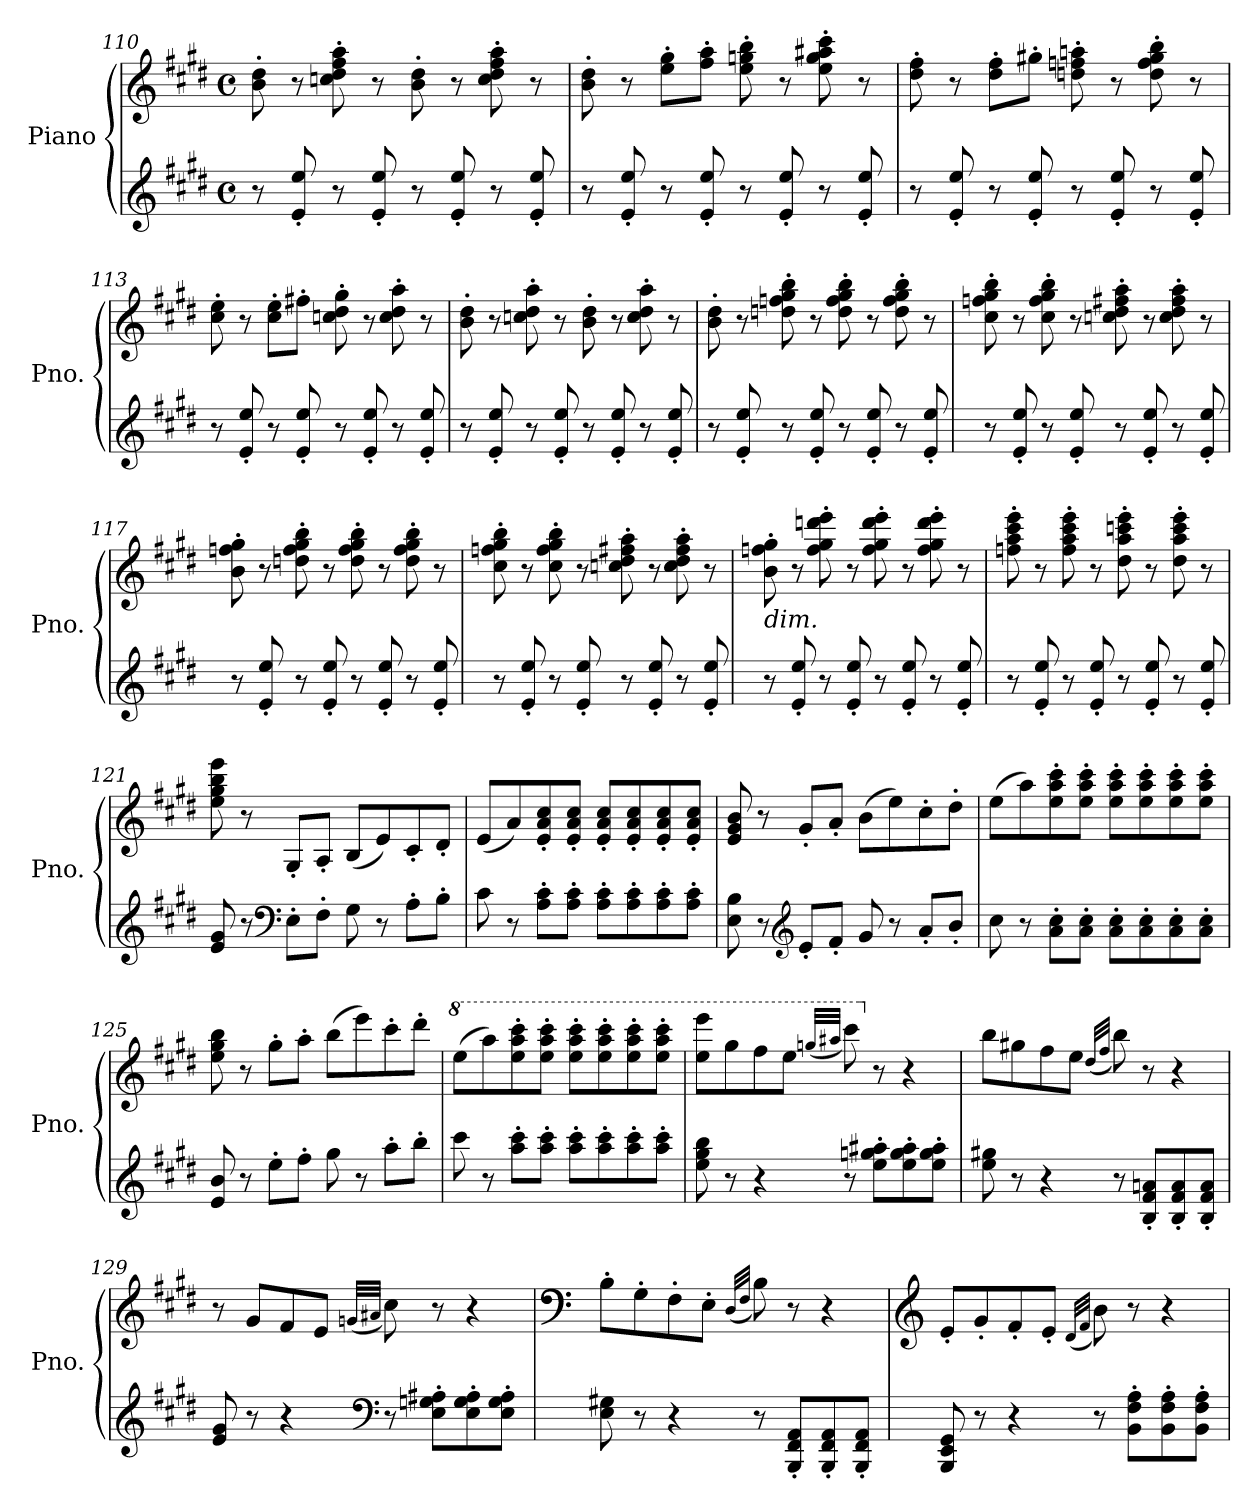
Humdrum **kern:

**kern	**kern
*part1	*part1
*staff2	*staff1
*I"Piano	*
*I'Pno.	*
*clefG2	*clefG2
*k[f#c#g#d#]	*k[f#c#g#d#]
*M4/4	*M4/4
*met(c)	*met(c)
=110	=110
8r	8b\' 8dd#\'
8e/' 8ee/'	8r
8r	8ccn\' 8dd#\' 8ff#\' 8aa\'
8e/' 8ee/'	8r
8r	8b\' 8dd#\'
8e/' 8ee/'	8r
8r	8cc\' 8dd#\' 8ff#\' 8aa\'
8e/' 8ee/'	8r
!!LO:LB:g=z
=111	=111
8r	8b\' 8dd#\'
8e/' 8ee/'	8r
8r	8ee\' 8gg#\'L
8e/' 8ee/'	8ff#\' 8aa\'J
8r	8ee\' 8ggn\' 8bb\'
8e/' 8ee/'	8r
8r	8ee\' 8gg\' 8aa#X\' 8ccc#\'
8e/' 8ee/'	8r
=112	=112
8r	8dd#\' 8ff#\'
8e/' 8ee/'	8r
8r	8dd#\' 8ff#\'L
8e/' 8ee/'	8gg#X'\J
8r	8ddn\' 8ffn\' 8aan\'
8e/' 8ee/'	8r
8r	8dd\' 8ff\' 8gg#\' 8bb\'
8e/' 8ee/'	8r
=113	=113
8r	8cc#\' 8ee\'
8e/' 8ee/'	8r
8r	8cc#\' 8ee\'L
8e/' 8ee/'	8ff#X'\J
8r	8ccn\' 8dd#\' 8gg#\'
8e/' 8ee/'	8r
8r	8cc\' 8dd#\' 8aa\'
8e/' 8ee/'	8r
=114	=114
8r	8b\' 8dd#\'
8e/' 8ee/'	8r
8r	8ccn\' 8dd#\' 8aa\'
8e/' 8ee/'	8r
8r	8b\' 8dd#\'
8e/' 8ee/'	8r
8r	8cc\' 8dd#\' 8aa\'
8e/' 8ee/'	8r
=115	=115
8r	8b\' 8dd#\'
8e/' 8ee/'	8r
8r	8ddn\' 8ffn\' 8gg#\' 8bb\'
8e/' 8ee/'	8r
8r	8dd\' 8ff\' 8gg#\' 8bb\'
8e/' 8ee/'	8r
8r	8dd\' 8ff\' 8gg#\' 8bb\'
8e/' 8ee/'	8r
!!LO:LB:g=z
=116	=116
8r	8cc#\' 8ffn\' 8gg#\' 8bb\'
8e/' 8ee/'	8r
8r	8cc#\' 8ff\' 8gg#\' 8bb\'
8e/' 8ee/'	8r
8r	8ccn\' 8dd#\' 8ff#X\' 8aa\'
8e/' 8ee/'	8r
8r	8cc\' 8dd#\' 8ff#\' 8aa\'
8e/' 8ee/'	8r
=117	=117
8r	8b\' 8ffn\' 8gg#\'
8e/' 8ee/'	8r
8r	8ddn\' 8ff\' 8gg#\' 8bb\'
8e/' 8ee/'	8r
8r	8dd\' 8ff\' 8gg#\' 8bb\'
8e/' 8ee/'	8r
8r	8dd\' 8ff\' 8gg#\' 8bb\'
8e/' 8ee/'	8r
=118	=118
8r	8cc#\' 8ffn\' 8gg#\' 8bb\'
8e/' 8ee/'	8r
8r	8cc#\' 8ff\' 8gg#\' 8bb\'
8e/' 8ee/'	8r
8r	8ccn\' 8dd#\' 8ff#X\' 8aa\'
8e/' 8ee/'	8r
8r	8cc\' 8dd#\' 8ff#\' 8aa\'
8e/' 8ee/'	8r
=119	=119
!LO:TX:a:i:t=dim.	!
8r	8b\' 8ffn\' 8gg#\'
8e/' 8ee/'	8r
8r	8ff\' 8gg#\' 8dddn\' 8eee\'
8e/' 8ee/'	8r
8r	8ff\' 8gg#\' 8ddd\' 8eee\'
8e/' 8ee/'	8r
8r	8ff\' 8gg#\' 8ddd\' 8eee\'
8e/' 8ee/'	8r
=120	=120
8r	8ffn\' 8aa\' 8ccc#\' 8eee\'
8e/' 8ee/'	8r
8r	8ff\' 8aa\' 8ccc#\' 8eee\'
8e/' 8ee/'	8r
8r	8dd#\' 8aa\' 8cccn\' 8eee\'
8e/' 8ee/'	8r
8r	8dd#\' 8aa\' 8ccc\' 8eee\'
8e/' 8ee/'	8r
!!LO:LB:g=z
=121	=121
8e/ 8g#/	8ee\ 8gg#\ 8bb\ 8eee\
8r	8r
*clefF4	*
8E'\L	8G#'/L
8F#'\J	8A'/J
8G#\	(8B/L
8r	8e/)
8A'\L	8c#'/
8B'\J	8d#'/J
=122	=122
8c#\	(8e/L
8r	8a/)
8A\' 8c#\'L	8e/' 8a/' 8cc#/'
8A\' 8c#\'J	8e/' 8a/' 8cc#/'J
8A\' 8c#\'L	8e/' 8a/' 8cc#/'L
8A\' 8c#\'	8e/' 8a/' 8cc#/'
8A\' 8c#\'	8e/' 8a/' 8cc#/'
8A\' 8c#\'J	8e/' 8a/' 8cc#/'J
=123	=123
8E\ 8B\	8e/ 8g#/ 8b/
8r	8r
*clefG2	*
8e'/L	8g#'/L
8f#'/J	8a'/J
8g#/	(8b\L
8r	8ee\)
8a'/L	8cc#'\
8b'/J	8dd#'\J
=124	=124
8cc#\	(8ee\L
8r	8aa\)
8a\' 8cc#\'L	8ee\' 8aa\' 8ccc#\'
8a\' 8cc#\'J	8ee\' 8aa\' 8ccc#\'J
8a\' 8cc#\'L	8ee\' 8aa\' 8ccc#\'L
8a\' 8cc#\'	8ee\' 8aa\' 8ccc#\'
8a\' 8cc#\'	8ee\' 8aa\' 8ccc#\'
8a\' 8cc#\'J	8ee\' 8aa\' 8ccc#\'J
=125	=125
8e/ 8b/	8ee\ 8gg#\ 8bb\
8r	8r
8ee'\L	8gg#'\L
8ff#'\J	8aa'\J
8gg#\	(8bb\L
8r	8eee\)
8aa'\L	8ccc#'\
8bb'\J	8ddd#'\J
!!LO:PB:g=z
=126	=126
*	*8va
8ccc#\	(8eee\L
8r	8aaa\)
8aa\' 8ccc#\'L	8eee\' 8aaa\' 8cccc#\'
8aa\' 8ccc#\'J	8eee\' 8aaa\' 8cccc#\'J
8aa\' 8ccc#\'L	8eee\' 8aaa\' 8cccc#\'L
8aa\' 8ccc#\'	8eee\' 8aaa\' 8cccc#\'
8aa\' 8ccc#\'	8eee\' 8aaa\' 8cccc#\'
8aa\' 8ccc#\'J	8eee\' 8aaa\' 8cccc#\'J
=127	=127
8ee\ 8gg#\ 8bb\	8eee\ 8eeee\L
8r	8ggg#\
4r	8fff#\
.	8eee\J
.	(32qgggn/LLL
.	32qaaa#X/JJJ
8r	8cccc#\)
*	*X8va
8ee\' 8ggn\' 8aa#X\'L	8r
8ee\' 8gg\' 8aa#\'	4r
8ee\' 8gg\' 8aa#\'J	.
=128	=128
8ee\ 8gg#X\	8bb\L
8r	8gg#X\
4r	8ff#\
.	8ee\J
.	(32qdd#/LLL
.	32qff#/JJJ
8r	8bb\)
8B/' 8f#/' 8an/'L	8r
8B/' 8f#/' 8a/'	4r
8B/' 8f#/' 8a/'J	.
=129	=129
8e/ 8g#/	8r
8r	8g#/L
4r	8f#/
.	8e/J
*clefF4	*
.	(32qgn/LLL
.	32qa#X/JJJ
8r	8cc#\)
8E\' 8Gn\' 8A#X\'L	8r
8E\' 8G\' 8A#\'	4r
8E\' 8G\' 8A#\'J	.
!!LO:LB:g=z
=130	=130
*	*clefF4
8E\ 8G#X\	8B'\L
8r	8G#'\
4r	8F#'\
.	8E'\J
.	(32qD#/LLL
.	32qF#/JJJ
8r	8B\)
8BBB/' 8FF#/' 8AA/'L	8r
8BBB/' 8FF#/' 8AA/'	4r
8BBB/' 8FF#/' 8AA/'J	.
=131	=131
*	*clefG2
8BBB/ 8EE/ 8GG#/	8e'/L
8r	8g#'/
4r	8f#'/
.	8e'/J
.	(32qd#/LLL
.	32qf#/JJJ
8r	8b\)
8BB\' 8F#\' 8A\'L	8r
8BB\' 8F#\' 8A\'	4r
8BB\' 8F#\' 8A\'J	.
=	=
*-	*-
